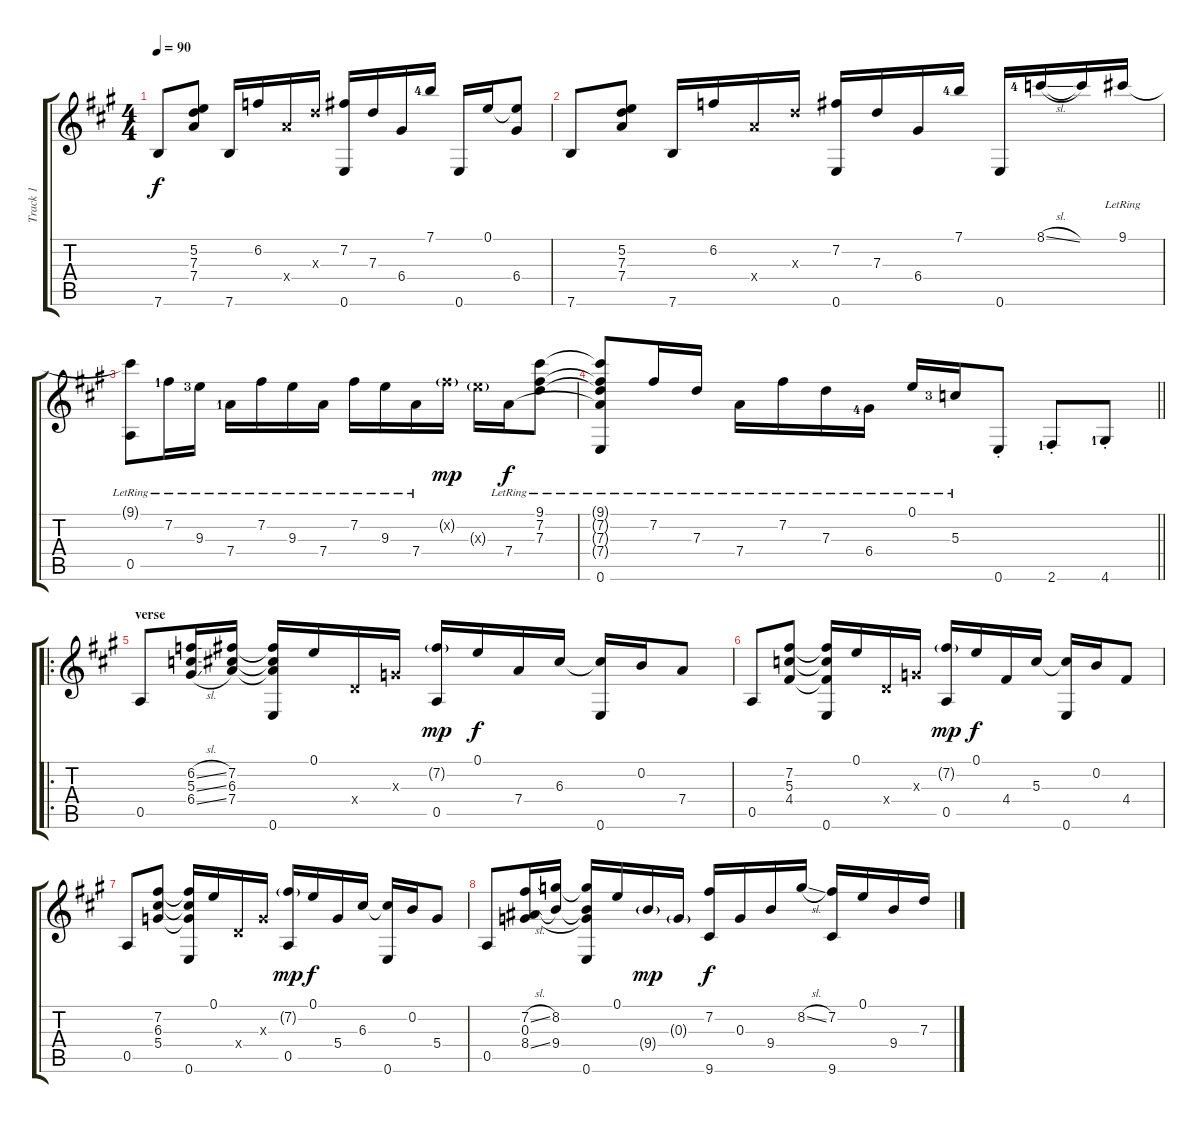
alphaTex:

\track ("Track 1" "Track 1") {instrument acousticguitarsteel}
\staff {score tabs}
\tuning (E4 B3 G3 D3 A2 E2) {hide}
\ts (4 4)
\tempo 90
\clef g2
\ks a
7.6.8{dy f} (5.2 7.3 7.4).8 7.6.16 6.2.16 7.4{x}.16 7.3{x}.16 (7.2 0.6).16 7.3.16 6.4.16 7.1{lf 5}.16 0.6.16 0.1.16 (0.1{t} 6.4).8 |
7.6.8 (5.2 7.3 7.4).8 7.6.16 6.2.16 7.4{x}.16 7.3{x}.16 (7.2 0.6).16 7.3.16 6.4.16 7.1{lf 5}.16 0.6.16 8.1{sl lf 5}.16 8.1{t}.16 9.1{lr}.16 |
(9.1{t} 0.5{lr}).8 7.2{lr lf 2}.16 9.3{lr lf 4}.16 7.4{lr lf 2}.16 7.2{lr}.16 9.3{lr}.16 7.4{lr}.16 7.2{lr}.16 9.3{lr}.16 7.4{lr}.16 7.2{g x}.16{dy mp} 9.3{g x}.16 7.4{lr}.16{dy f} (9.1{lr} 7.2{lr} 7.3{lr}).8 |
\barLineRight lightlight
(9.1{t} 7.2{t} 7.3{t} 7.4{t} 0.6{lr}).8 7.2{lr}.16 7.3{lr}.16 7.4{lr}.16 7.2{lr}.16 7.3{lr}.16 6.4{lr lf 5}.16 0.1{lr}.16 5.3{lr lf 4}.16 0.6{st}.8 2.6{st lf 2}.8 4.6{st lf 2}.8 |
\ro
\section ("" "verse")
0.5.8 (6.2{sl} 5.3{sl} 6.4{sl}).16 (7.2 6.3 7.4).16 (7.2{t} 6.3{t} 7.4{t} 0.6).16 0.1.16 0.4{x}.16 0.3{x}.16 (7.2{g} 0.5).16{dy mp} 0.1.16{dy f} 7.4.16 6.3.16 (6.3{t} 0.6).16 0.2.16 7.4.8 |
0.5.8 (7.2 5.3 4.4).8 (7.2{t} 5.3{t} 4.4{t} 0.6).16 0.1.16 0.4{x}.16 0.3{x}.16 (7.2{g} 0.5).16{dy mp} 0.1.16{dy f} 4.4.16 5.3.16 (5.3{t} 0.6).16 0.2.16 4.4.8 |
0.5.8 (7.2 6.3 5.4).8 (7.2{t} 6.3{t} 5.4{t} 0.6).16 0.1.16 0.4{x}.16 0.3{x}.16 (7.2{g} 0.5).16{dy mp} 0.1.16{dy f} 5.4.16 6.3.16 (6.3{t} 0.6).16 0.2.16 5.4.8 |
0.5.8 (7.2{sl} 0.3 8.4{sl}).16 (8.2 9.4).16 (8.2{t} 0.3{t} 9.4{t} 0.6).16 0.1.16 9.4{g}.16{dy mp} 0.3{g}.16 (7.2 9.6).16{dy f} 0.3.16 9.4.16 8.2{sl}.16 (7.2 9.6).16 0.1.16 9.4.16 7.3.16
